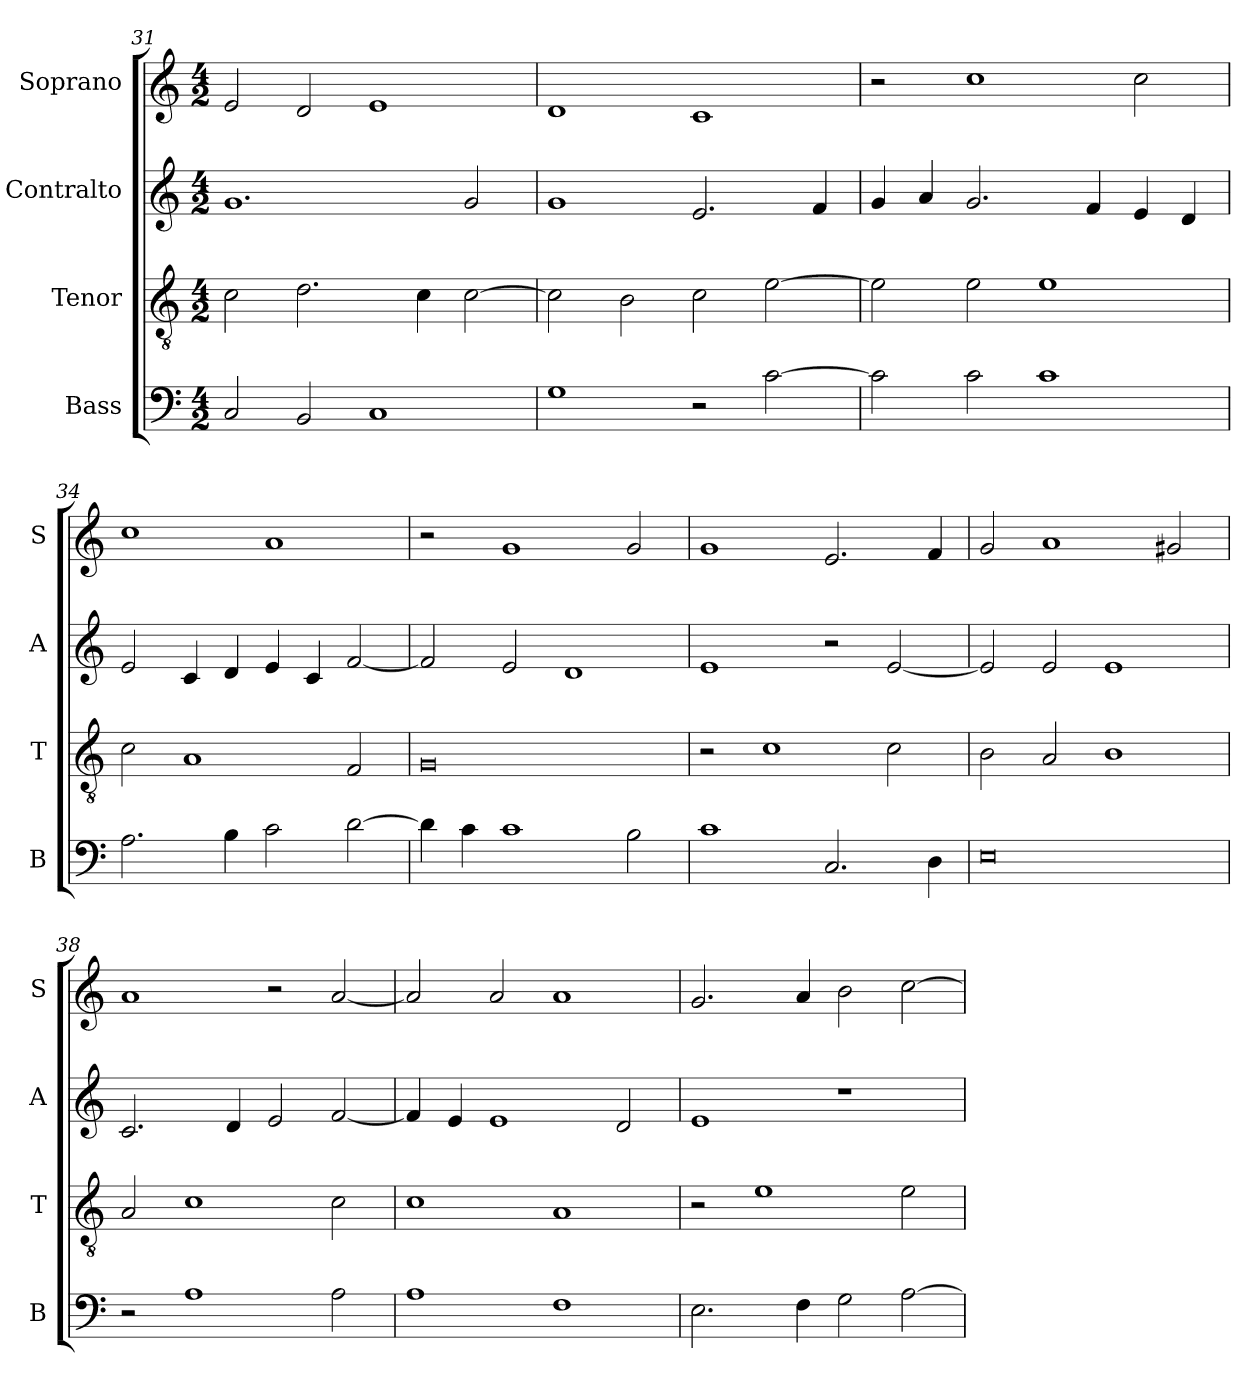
**kern	**kern	**kern	**kern
*part4	*part3	*part2	*part1
*staff4	*staff3	*staff2	*staff1
*I"Bass	*I"Tenor	*I"Contralto	*I"Soprano
*I'B	*I'T	*I'A	*I'S
*clefF4	*clefGv2	*clefG2	*clefG2
*k[]	*k[]	*k[]	*k[]
*E:phr	*E:phr	*E:phr	*E:phr
*M4/2	*M4/2	*M4/2	*M4/2
=31	=31	=31	=31
2C	2c	1.g	2e
2BB	2.d	.	2d
1C	.	.	1e
.	4c	.	.
.	[2c	2g	.
=32	=32	=32	=32
1G	2c]	1g	1d
.	2B	.	.
2r	2c	2.e	1c
[2c	[2e	.	.
.	.	4f	.
=33	=33	=33	=33
2c]	2e]	4g	2r
.	.	4a	.
2c	2e	2.g	1cc
1c	1e	.	.
.	.	4f	.
.	.	4e	2cc
.	.	4d	.
=34	=34	=34	=34
2.A	2c	2e	1cc
.	1A	4c	.
4B	.	4d	.
2c	.	4e	1a
.	.	4c	.
[2d	2F	[2f	.
=35	=35	=35	=35
4d]	0G	2f]	2r
4c	.	.	.
1c	.	2e	1g
.	.	1d	.
2B	.	.	2g
=36	=36	=36	=36
1c	2r	1e	1g
.	1c	.	.
2.C	.	2r	2.e
.	2c	[2e	.
4D	.	.	4f
=37	=37	=37	=37
0E	2B	2e]	2g
.	2A	2e	1a
.	1B	1e	.
.	.	.	2g#X
=38	=38	=38	=38
2r	2A	2.c	1a
1A	1c	.	.
.	.	4d	.
.	.	2e	2r
2A	2c	[2f	[2a
=39	=39	=39	=39
1A	1c	4f]	2a]
.	.	4e	.
.	.	1e	2a
1F	1A	.	1a
.	.	2d	.
=40	=40	=40	=40
2.E	2r	1e	2.g
.	1e	.	.
4F	.	.	4a
2G	.	1r	2b
[2A	2e	.	[2cc
=	=	=	=
*-	*-	*-	*-
